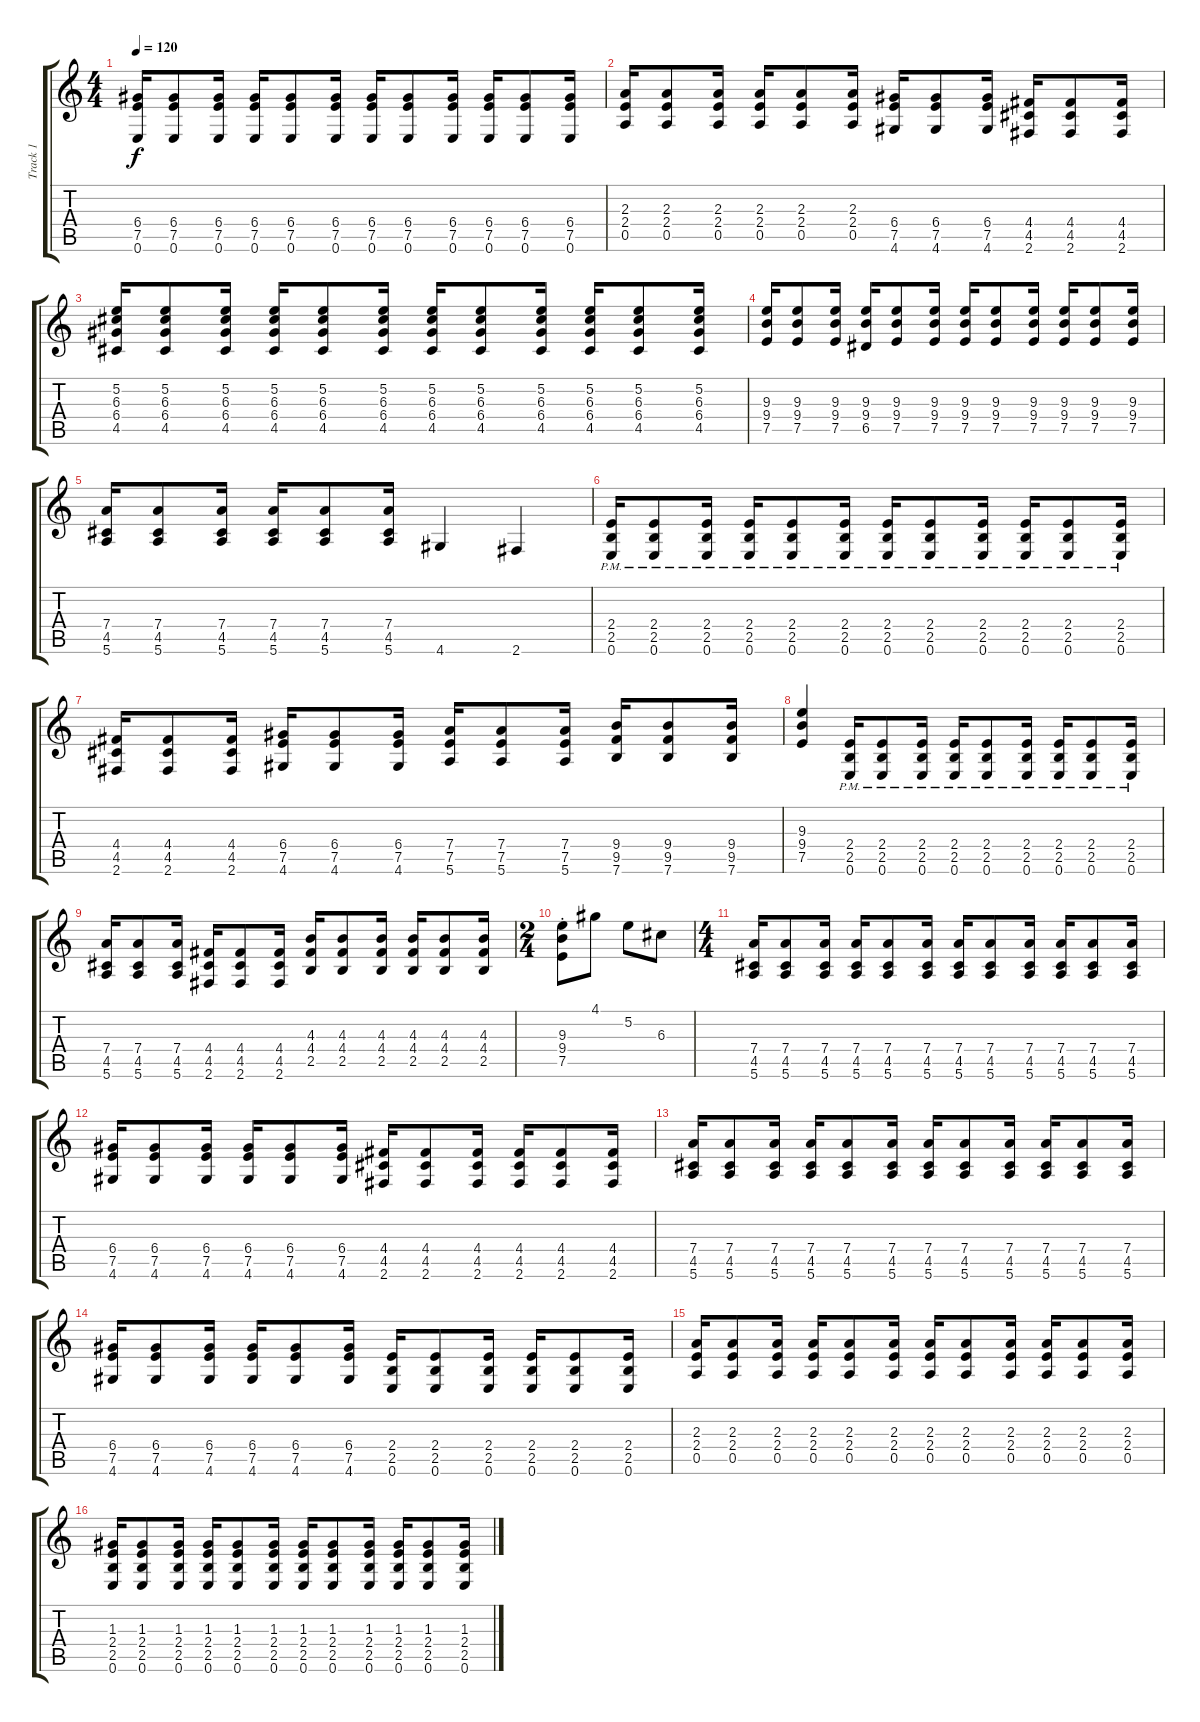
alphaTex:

\track ("Track 1" "Track 1") {instrument distortionguitar}
\staff {score tabs}
\tuning (E4 B3 G3 D3 A2 E2) {hide}
\ts (4 4)
\tempo 120
\clef g2
\ks c
(6.4 7.5 0.6).16{dy f} (6.4 7.5 0.6).8 (6.4 7.5 0.6).16 (6.4 7.5 0.6).16 (6.4 7.5 0.6).8 (6.4 7.5 0.6).16 (6.4 7.5 0.6).16 (6.4 7.5 0.6).8 (6.4 7.5 0.6).16 (6.4 7.5 0.6).16 (6.4 7.5 0.6).8 (6.4 7.5 0.6).16 |
(2.3 2.4 0.5).16 (2.3 2.4 0.5).8 (2.3 2.4 0.5).16 (2.3 2.4 0.5).16 (2.3 2.4 0.5).8 (2.3 2.4 0.5).16 (6.4 7.5 4.6).16 (6.4 7.5 4.6).8 (6.4 7.5 4.6).16 (4.4 4.5 2.6).16 (4.4 4.5 2.6).8 (4.4 4.5 2.6).16 |
(5.2 6.3 6.4 4.5).16 (5.2 6.3 6.4 4.5).8 (5.2 6.3 6.4 4.5).16 (5.2 6.3 6.4 4.5).16 (5.2 6.3 6.4 4.5).8 (5.2 6.3 6.4 4.5).16 (5.2 6.3 6.4 4.5).16 (5.2 6.3 6.4 4.5).8 (5.2 6.3 6.4 4.5).16 (5.2 6.3 6.4 4.5).16 (5.2 6.3 6.4 4.5).8 (5.2 6.3 6.4 4.5).16 |
(9.3 9.4 7.5).16 (9.3 9.4 7.5).8 (9.3 9.4 7.5).16 (9.3 9.4 6.5).16 (9.3 9.4 7.5).8 (9.3 9.4 7.5).16 (9.3 9.4 7.5).16 (9.3 9.4 7.5).8 (9.3 9.4 7.5).16 (9.3 9.4 7.5).16 (9.3 9.4 7.5).8 (9.3 9.4 7.5).16 |
(7.4 4.5 5.6).16 (7.4 4.5 5.6).8 (7.4 4.5 5.6).16 (7.4 4.5 5.6).16 (7.4 4.5 5.6).8 (7.4 4.5 5.6).16 4.6.4 2.6.4 |
(2.4{pm} 2.5{pm} 0.6{pm}).16 (2.4{pm} 2.5{pm} 0.6{pm}).8 (2.4{pm} 2.5{pm} 0.6{pm}).16 (2.4{pm} 2.5{pm} 0.6{pm}).16 (2.4{pm} 2.5{pm} 0.6{pm}).8 (2.4{pm} 2.5{pm} 0.6{pm}).16 (2.4{pm} 2.5{pm} 0.6{pm}).16 (2.4{pm} 2.5{pm} 0.6{pm}).8 (2.4{pm} 2.5{pm} 0.6{pm}).16 (2.4{pm} 2.5{pm} 0.6{pm}).16 (2.4{pm} 2.5{pm} 0.6{pm}).8 (2.4{pm} 2.5{pm} 0.6{pm}).16 |
(4.4 4.5 2.6).16 (4.4 4.5 2.6).8 (4.4 4.5 2.6).16 (6.4 7.5 4.6).16 (6.4 7.5 4.6).8 (6.4 7.5 4.6).16 (7.4 7.5 5.6).16 (7.4 7.5 5.6).8 (7.4 7.5 5.6).16 (9.4 9.5 7.6).16 (9.4 9.5 7.6).8 (9.4 9.5 7.6).16 |
(9.3 9.4 7.5).4 (2.4{pm} 2.5{pm} 0.6{pm}).16 (2.4{pm} 2.5{pm} 0.6{pm}).8 (2.4{pm} 2.5{pm} 0.6{pm}).16 (2.4{pm} 2.5{pm} 0.6{pm}).16 (2.4{pm} 2.5{pm} 0.6{pm}).8 (2.4{pm} 2.5{pm} 0.6{pm}).16 (2.4{pm} 2.5{pm} 0.6{pm}).16 (2.4{pm} 2.5{pm} 0.6{pm}).8 (2.4{pm} 2.5{pm} 0.6{pm}).16 |
(7.4 4.5 5.6).16 (7.4 4.5 5.6).8 (7.4 4.5 5.6).16 (4.4 4.5 2.6).16 (4.4 4.5 2.6).8 (4.4 4.5 2.6).16 (4.3 4.4 2.5).16 (4.3 4.4 2.5).8 (4.3 4.4 2.5).16 (4.3 4.4 2.5).16 (4.3 4.4 2.5).8 (4.3 4.4 2.5).16 |
\ts (2 4)
(9.3{st} 9.4{st} 7.5{st}).8 4.1.8 5.2.8 6.3.8 |
\ts (4 4)
(7.4 4.5 5.6).16 (7.4 4.5 5.6).8 (7.4 4.5 5.6).16 (7.4 4.5 5.6).16 (7.4 4.5 5.6).8 (7.4 4.5 5.6).16 (7.4 4.5 5.6).16 (7.4 4.5 5.6).8 (7.4 4.5 5.6).16 (7.4 4.5 5.6).16 (7.4 4.5 5.6).8 (7.4 4.5 5.6).16 |
(6.4 7.5 4.6).16 (6.4 7.5 4.6).8 (6.4 7.5 4.6).16 (6.4 7.5 4.6).16 (6.4 7.5 4.6).8 (6.4 7.5 4.6).16 (4.4 4.5 2.6).16 (4.4 4.5 2.6).8 (4.4 4.5 2.6).16 (4.4 4.5 2.6).16 (4.4 4.5 2.6).8 (4.4 4.5 2.6).16 |
(7.4 4.5 5.6).16 (7.4 4.5 5.6).8 (7.4 4.5 5.6).16 (7.4 4.5 5.6).16 (7.4 4.5 5.6).8 (7.4 4.5 5.6).16 (7.4 4.5 5.6).16 (7.4 4.5 5.6).8 (7.4 4.5 5.6).16 (7.4 4.5 5.6).16 (7.4 4.5 5.6).8 (7.4 4.5 5.6).16 |
(6.4 7.5 4.6).16 (6.4 7.5 4.6).8 (6.4 7.5 4.6).16 (6.4 7.5 4.6).16 (6.4 7.5 4.6).8 (6.4 7.5 4.6).16 (2.4 2.5 0.6).16 (2.4 2.5 0.6).8 (2.4 2.5 0.6).16 (2.4 2.5 0.6).16 (2.4 2.5 0.6).8 (2.4 2.5 0.6).16 |
(2.3 2.4 0.5).16 (2.3 2.4 0.5).8 (2.3 2.4 0.5).16 (2.3 2.4 0.5).16 (2.3 2.4 0.5).8 (2.3 2.4 0.5).16 (2.3 2.4 0.5).16 (2.3 2.4 0.5).8 (2.3 2.4 0.5).16 (2.3 2.4 0.5).16 (2.3 2.4 0.5).8 (2.3 2.4 0.5).16 |
(1.3 2.4 2.5 0.6).16 (1.3 2.4 2.5 0.6).8 (1.3 2.4 2.5 0.6).16 (1.3 2.4 2.5 0.6).16 (1.3 2.4 2.5 0.6).8 (1.3 2.4 2.5 0.6).16 (1.3 2.4 2.5 0.6).16 (1.3 2.4 2.5 0.6).8 (1.3 2.4 2.5 0.6).16 (1.3 2.4 2.5 0.6).16 (1.3 2.4 2.5 0.6).8 (1.3 2.4 2.5 0.6).16
